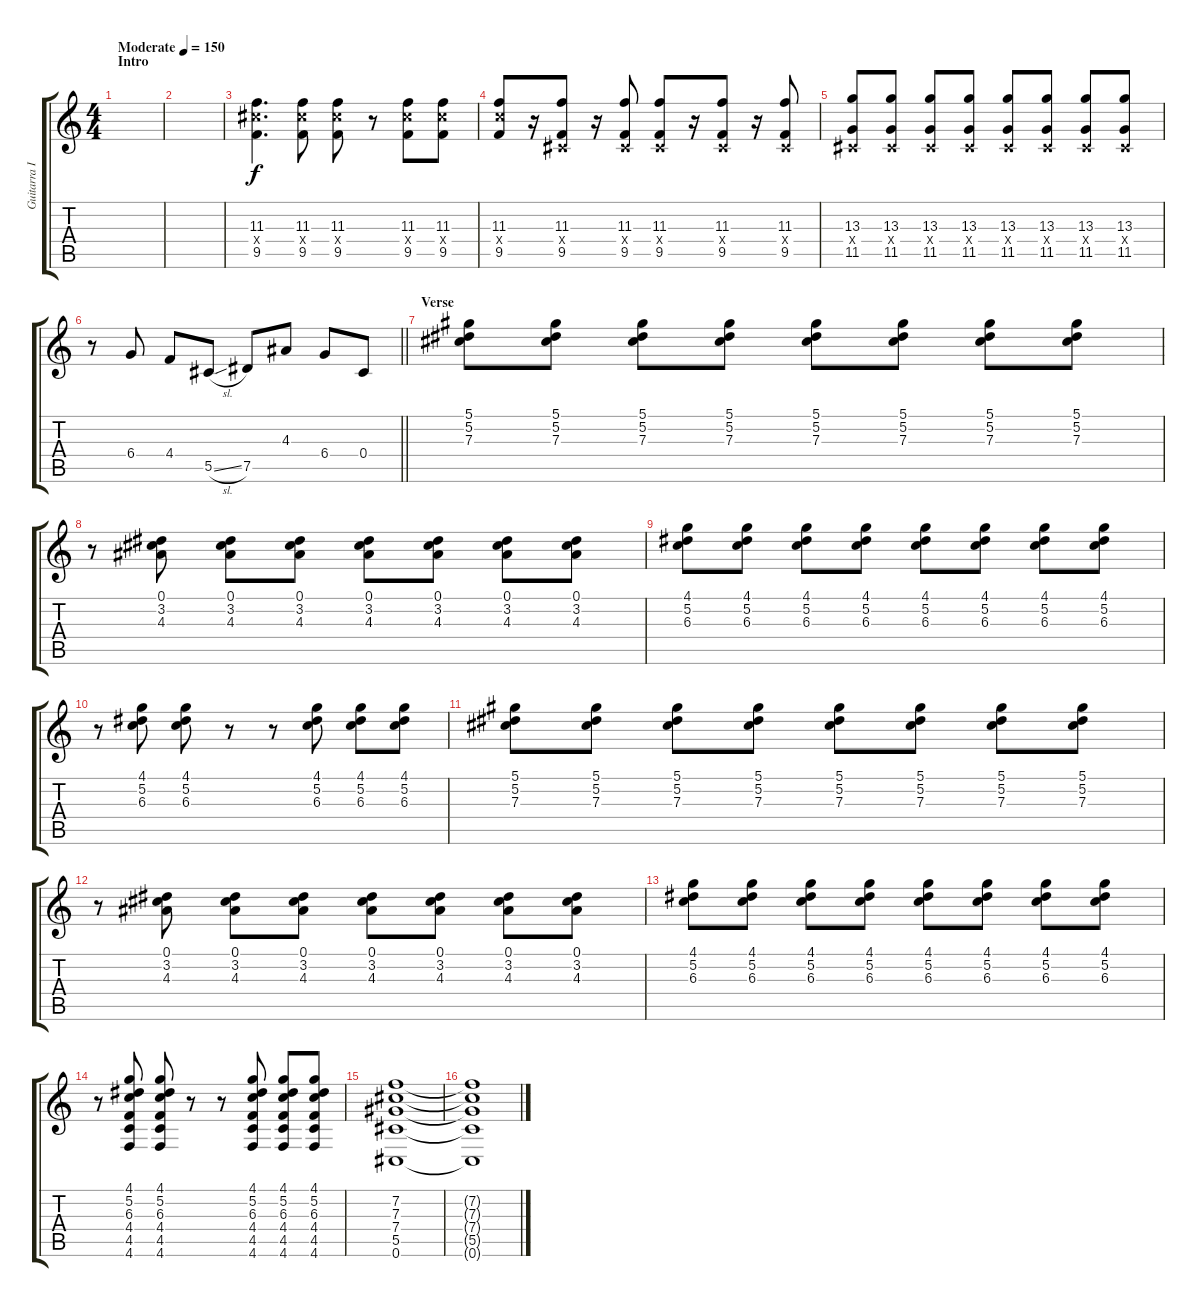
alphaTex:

\track ("Guitarra II" "Guitarra I") {instrument distortionguitar}
\staff {score tabs}
\tuning (Eb4 Bb3 Gb3 Db3 Ab2 Db2) {hide}
\ts (4 4)
\section ("" "Intro")
\tempo (150 "Moderate")
\clef g2
\ks c
|
|
(11.3 12.4{x} 9.5).4{d} (11.3 12.4{x} 9.5).8 (11.3 12.4{x} 9.5).8 r.8 (11.3 12.4{x} 9.5).8 (11.3 12.4{x} 9.5).8 |
(11.3 11.4{x} 9.5).8 r.16 (11.3 0.4{x} 9.5).8 r.16 (11.3 0.4{x} 9.5).8 (11.3 0.4{x} 9.5).8 r.16 (11.3 0.4{x} 9.5).8 r.16 (11.3 0.4{x} 9.5).8 |
(13.3 0.4{x} 11.5).8 (13.3 0.4{x} 11.5).8 (13.3 0.4{x} 11.5).8 (13.3 0.4{x} 11.5).8 (13.3 0.4{x} 11.5).8 (13.3 0.4{x} 11.5).8 (13.3 0.4{x} 11.5).8 (13.3 0.4{x} 11.5).8 |
\barLineRight lightlight
r.8 6.4.8 4.4.8 5.5{sl}.8 7.5.8 4.3.8 6.4.8 0.4.8 |
\section ("" "Verse")
(5.1 5.2 7.3).8 (5.1 5.2 7.3).8 (5.1 5.2 7.3).8 (5.1 5.2 7.3).8 (5.1 5.2 7.3).8 (5.1 5.2 7.3).8 (5.1 5.2 7.3).8 (5.1 5.2 7.3).8 |
r.8 (0.1 3.2 4.3).8 (0.1 3.2 4.3).8 (0.1 3.2 4.3).8 (0.1 3.2 4.3).8 (0.1 3.2 4.3).8 (0.1 3.2 4.3).8 (0.1 3.2 4.3).8 |
(4.1 5.2 6.3).8 (4.1 5.2 6.3).8 (4.1 5.2 6.3).8 (4.1 5.2 6.3).8 (4.1 5.2 6.3).8 (4.1 5.2 6.3).8 (4.1 5.2 6.3).8 (4.1 5.2 6.3).8 |
r.8 (4.1 5.2 6.3).8 (4.1 5.2 6.3).8 r.8 r.8 (4.1 5.2 6.3).8 (4.1 5.2 6.3).8 (4.1 5.2 6.3).8 |
(5.1 5.2 7.3).8 (5.1 5.2 7.3).8 (5.1 5.2 7.3).8 (5.1 5.2 7.3).8 (5.1 5.2 7.3).8 (5.1 5.2 7.3).8 (5.1 5.2 7.3).8 (5.1 5.2 7.3).8 |
r.8 (0.1 3.2 4.3).8 (0.1 3.2 4.3).8 (0.1 3.2 4.3).8 (0.1 3.2 4.3).8 (0.1 3.2 4.3).8 (0.1 3.2 4.3).8 (0.1 3.2 4.3).8 |
(4.1 5.2 6.3).8 (4.1 5.2 6.3).8 (4.1 5.2 6.3).8 (4.1 5.2 6.3).8 (4.1 5.2 6.3).8 (4.1 5.2 6.3).8 (4.1 5.2 6.3).8 (4.1 5.2 6.3).8 |
r.8 (4.1 5.2 6.3 4.4 4.5 4.6).8 (4.1 5.2 6.3 4.4 4.5 4.6).8 r.8 r.8 (4.1 5.2 6.3 4.4 4.5 4.6).8 (4.1 5.2 6.3 4.4 4.5 4.6).8 (4.1 5.2 6.3 4.4 4.5 4.6).8 |
(7.2 7.3 7.4 5.5 0.6).1 |
(7.2{t} 7.3{t} 7.4{t} 5.5{t} 0.6{t}).1
